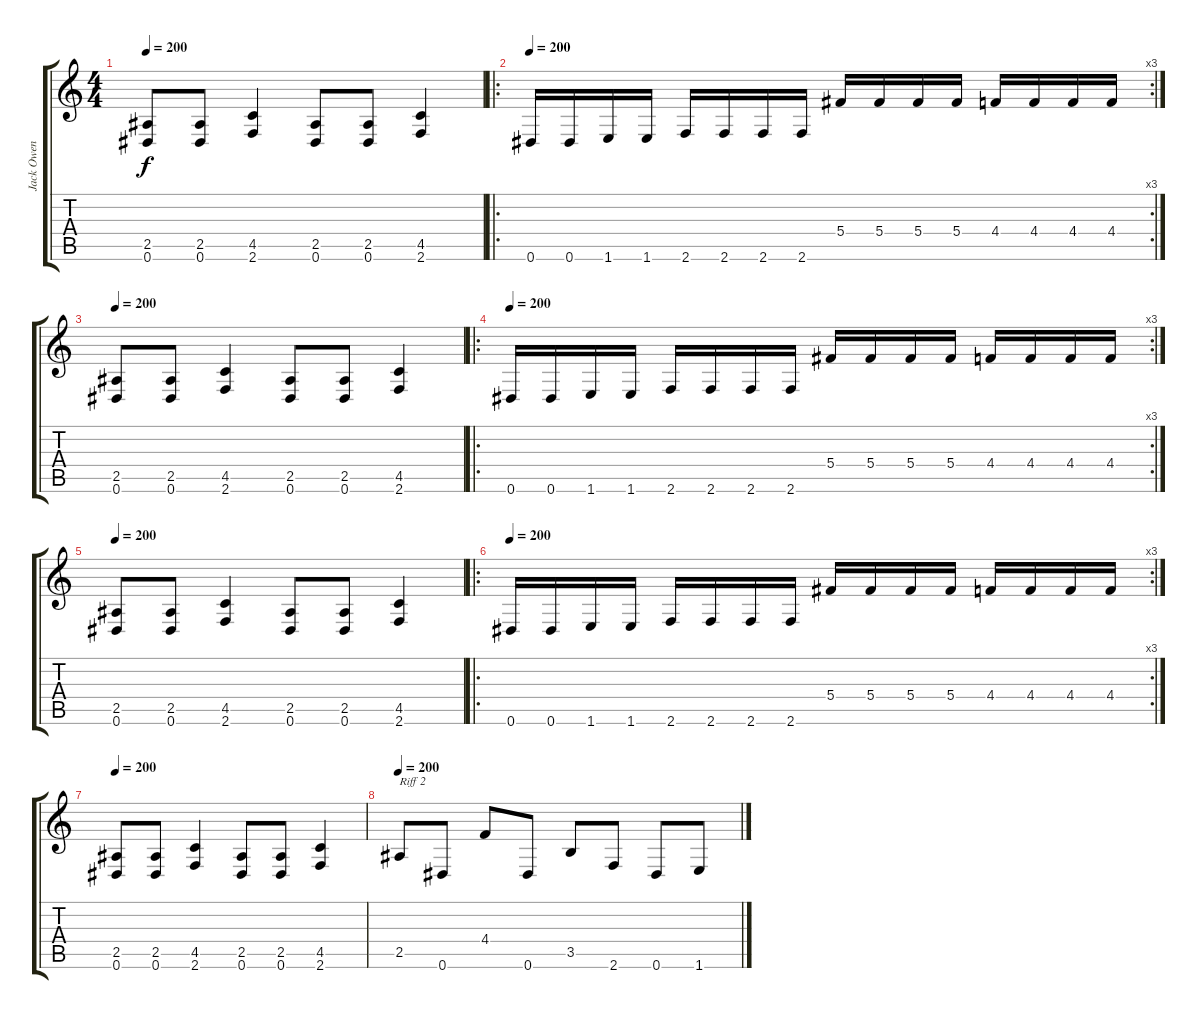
\track ("Jack Owen" "Jack Owen") {instrument distortionguitar}
\staff {score tabs}
\tuning (Eb4 Bb3 Gb3 Db3 Ab2 Eb2) {hide}
\ts (4 4)
\tempo 200
\clef g2
\ks c
(2.5 0.6).8{dy f} (2.5 0.6).8 (4.5 2.6).4 (2.5 0.6).8 (2.5 0.6).8 (4.5 2.6).4 |
\ro
\rc 3
\tempo 200
0.6.16 0.6.16 1.6.16 1.6.16 2.6.16 2.6.16 2.6.16 2.6.16 5.4.16 5.4.16 5.4.16 5.4.16 4.4.16 4.4.16 4.4.16 4.4.16 |
\tempo 200
(2.5 0.6).8 (2.5 0.6).8 (4.5 2.6).4 (2.5 0.6).8 (2.5 0.6).8 (4.5 2.6).4 |
\ro
\rc 3
\tempo 200
0.6.16 0.6.16 1.6.16 1.6.16 2.6.16 2.6.16 2.6.16 2.6.16 5.4.16 5.4.16 5.4.16 5.4.16 4.4.16 4.4.16 4.4.16 4.4.16 |
\tempo 200
(2.5 0.6).8 (2.5 0.6).8 (4.5 2.6).4 (2.5 0.6).8 (2.5 0.6).8 (4.5 2.6).4 |
\ro
\rc 3
\tempo 200
0.6.16 0.6.16 1.6.16 1.6.16 2.6.16 2.6.16 2.6.16 2.6.16 5.4.16 5.4.16 5.4.16 5.4.16 4.4.16 4.4.16 4.4.16 4.4.16 |
\tempo 200
(2.5 0.6).8 (2.5 0.6).8 (4.5 2.6).4 (2.5 0.6).8 (2.5 0.6).8 (4.5 2.6).4 |
\tempo 200
2.5.8{txt "Riff 2"} 0.6.8 4.4.8 0.6.8 3.5.8 2.6.8 0.6.8 1.6.8
